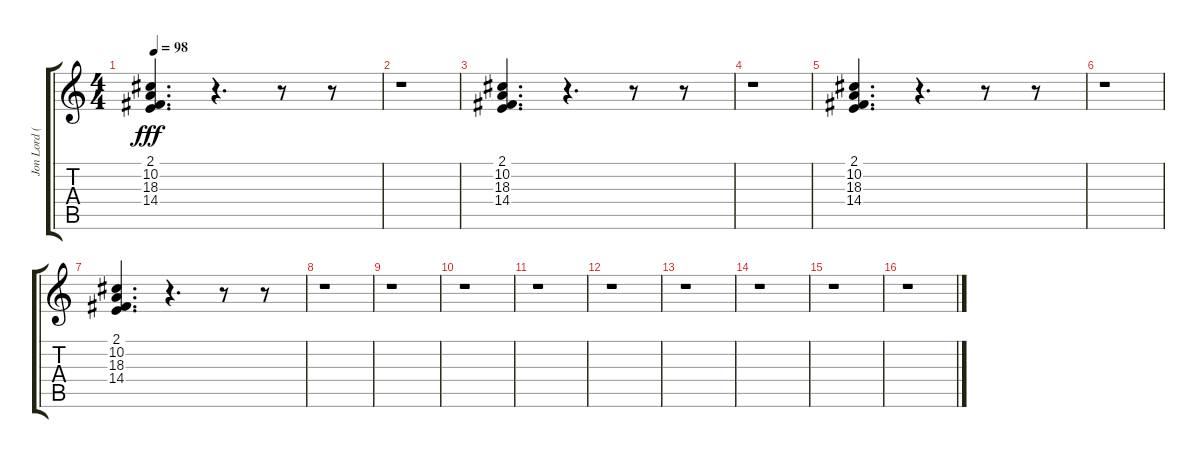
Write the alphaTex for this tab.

\track ("Jon Lord (Keyboards)" "Jon Lord (") {instrument pad7halo}
\staff {score tabs}
\tuning (E4 B3 G3 D3 A2 E2) {hide}
\ts (4 4)
\tempo 98
\clef g2
\ks c
(2.1 10.2 18.3 14.4).4{d dy fff} r.4{d} r.8 r.8 |
r.1 |
(2.1 10.2 18.3 14.4).4{d} r.4{d} r.8 r.8 |
r.1 |
(2.1 10.2 18.3 14.4).4{d} r.4{d} r.8 r.8 |
r.1 |
(2.1 10.2 18.3 14.4).4{d} r.4{d} r.8 r.8 |
r.1 |
r.1 |
r.1 |
r.1 |
r.1 |
r.1 |
r.1 |
r.1 |
r.1
